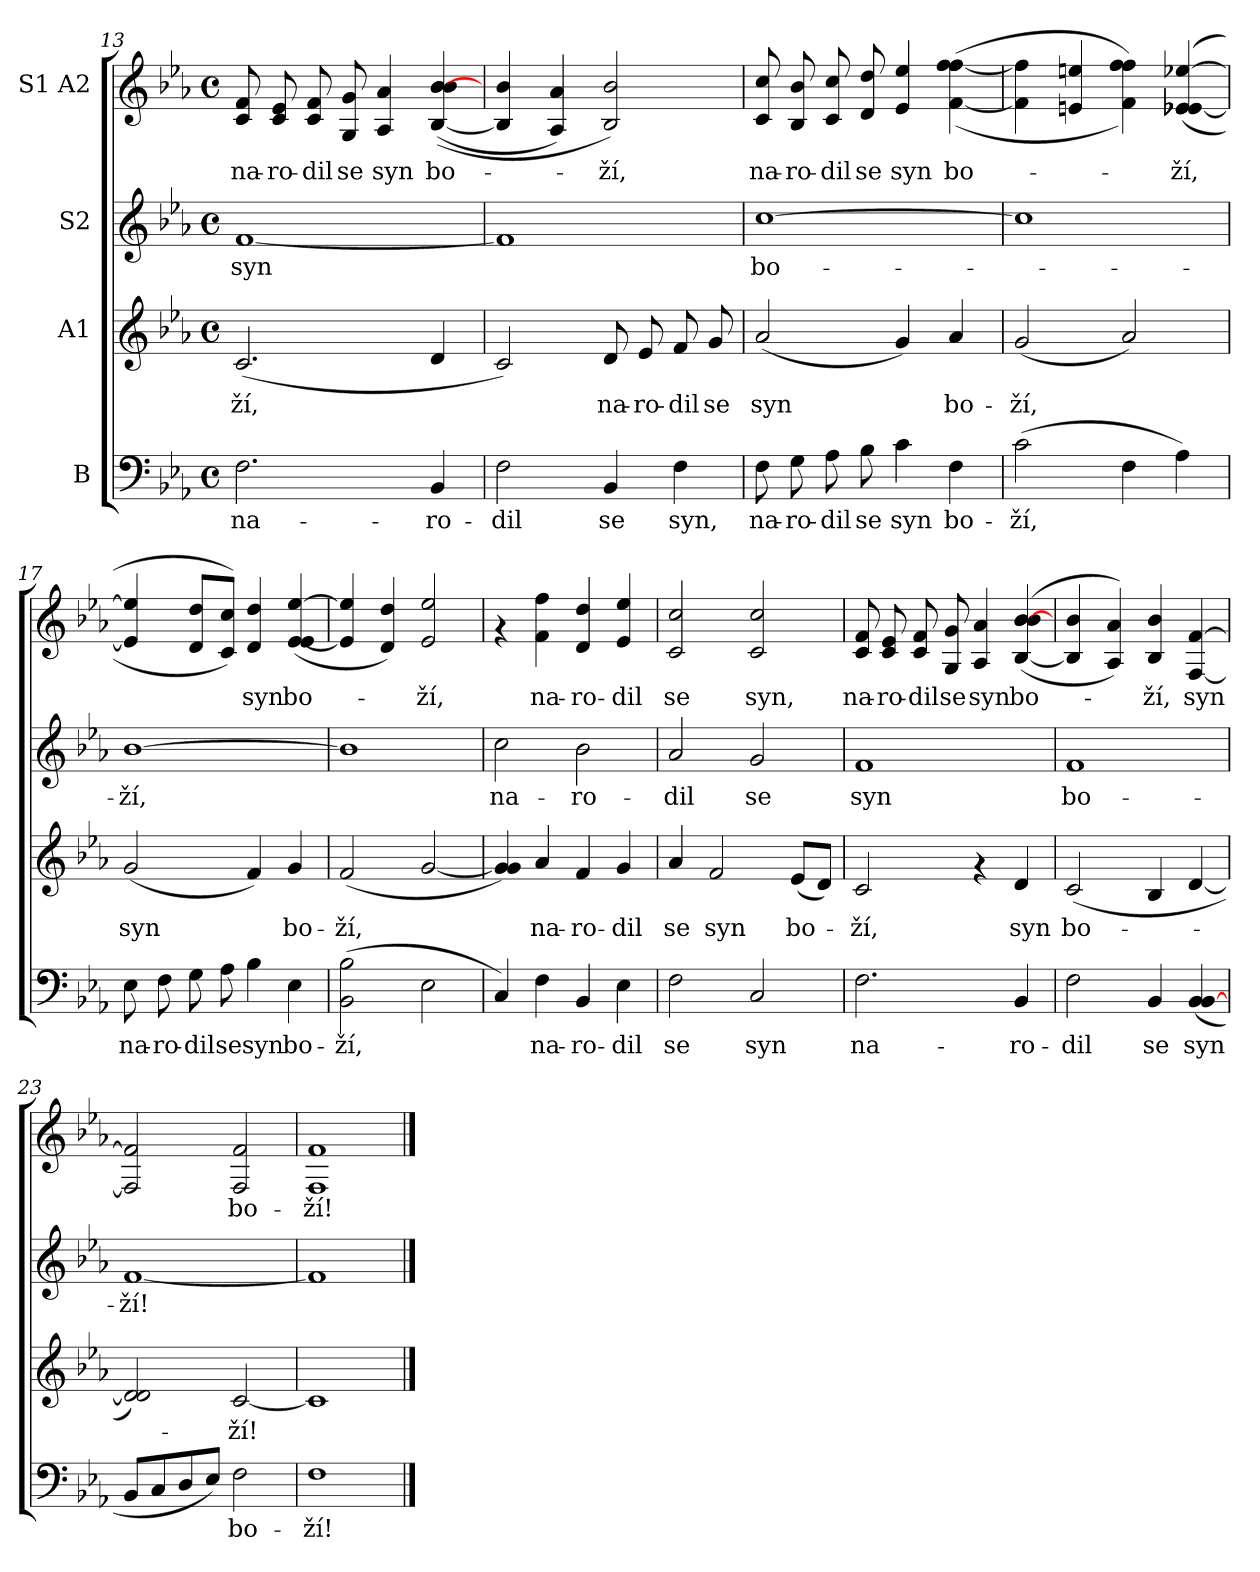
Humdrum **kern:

**kern	**text	**kern	**text	**kern	**text	**kern	**text
*part4	*part4	*part3	*part3	*part2	*part2	*part1	*part1
*staff4	*staff4	*staff3	*staff3	*staff2	*staff2	*staff1	*staff1
*I"B	*	*I"A1	*	*I"S2	*	*I"S1 A2	*
*clefF4	*	*clefG2	*	*clefG2	*	*clefG2	*
*k[b-e-a-]	*	*k[b-e-a-]	*	*k[b-e-a-]	*	*k[b-e-a-]	*
*E-:	*	*E-:	*	*E-:	*	*E-:	*
*M4/4	*	*M4/4	*	*M4/4	*	*M4/4	*
*met(c)	*	*met(c)	*	*met(c)	*	*met(c)	*
=13	=13	=13	=13	=13	=13	=13	=13
!	!LO:LY:b	!	!LO:LY:b	!	!LO:LY:b	!	!LO:LY:b
2.F\	na-	(<2.c/	-ží,	[<1f	syn	8c/ 8f/	na-
!	!	!	!	!	!	!	!LO:LY:b
.	.	.	.	.	.	8c/ 8e-/	-ro-
!	!	!	!	!	!	!	!LO:LY:b
.	.	.	.	.	.	8c/ 8f/	-dil
!	!	!	!	!	!	!	!LO:LY:b
.	.	.	.	.	.	8G/ 8g/	se
!	!	!	!	!	!	!	!LO:LY:b
.	.	.	.	.	.	4A-/ 4a-/	syn
!	!LO:LY:b	!	!	!	!	!	!LO:LY:b
4BB-/	-ro-	4d/	.	.	.	((<[<4B-/ 4b-/ 4b-/ [>4b-/	bo-
=14	=14	=14	=14	=14	=14	=14	=14
!	!LO:LY:b	!	!	!	!	!	!
2F\	-dil	2c/)	.	1f]	.	4B-/] 4b-/	.
.	.	.	.	.	.	4A-/ 4a-/)	.
!	!LO:LY:b	!	!LO:LY:b	!	!	!	!LO:LY:b
4BB-/	se	8d/	na-	.	.	2B-/ 2b-/)	-ží,
!	!	!	!LO:LY:b	!	!	!	!
.	.	8e-/	-ro-	.	.	.	.
!	!LO:LY:b	!	!LO:LY:b	!	!	!	!
4F\	syn,	8f/	-dil	.	.	.	.
!	!	!	!LO:LY:b	!	!	!	!
.	.	8g/	se	.	.	.	.
=15	=15	=15	=15	=15	=15	=15	=15
!	!LO:LY:b	!	!LO:LY:b	!	!LO:LY:b	!	!LO:LY:b
8F\	na-	(<2a-/	syn	[>1cc	bo-	8c/ 8cc/	na-
!	!LO:LY:b	!	!	!	!	!	!LO:LY:b
8G\	-ro-	.	.	.	.	8B-/ 8b-/	-ro-
!	!LO:LY:b	!	!	!	!	!	!LO:LY:b
8A-\	-dil	.	.	.	.	8c/ 8cc/	-dil
!	!LO:LY:b	!	!	!	!	!	!LO:LY:b
8B-\	se	.	.	.	.	8d/ 8dd/	se
!	!LO:LY:b	!	!	!	!	!	!LO:LY:b
4c\	syn	4g/)	.	.	.	4e-/ 4ee-/	syn
!	!LO:LY:b	!	!LO:LY:b	!	!	!	!LO:LY:b
4F\	bo-	4a-/	bo-	.	.	((>[>4f\ [>4ff\ 4ff\ 4ff\	bo-
!!LO:PB:g=z
=16	=16	=16	=16	=16	=16	=16	=16
!	!LO:LY:b	!	!LO:LY:b	!	!	!	!
(>2c\	-ží,	(<2g/	-ží,	1cc]	.	4f\] 4ff\]	.
.	.	.	.	.	.	4en/ 4een/	.
4F\	.	2a-/)	.	.	.	4f\ 4ff\ 4ff\))	.
!	!	!	!	!	!	!	!LO:LY:b
4A-\)	.	.	.	.	.	((<4e-X/ [<4e-X/ 4e-X/ [>4ee-X/	-ží,
=17	=17	=17	=17	=17	=17	=17	=17
!	!LO:LY:b	!	!LO:LY:b	!	!LO:LY:b	!	!
8E-\	na-	(<2g/	syn	[>1b-	-ží,	4e-/] 4ee-/]	.
!	!LO:LY:b	!	!	!	!	!	!
8F\	-ro-	.	.	.	.	.	.
!	!LO:LY:b	!	!	!	!	!	!
8G\	-dil	.	.	.	.	8d/ 8dd/L	.
!	!LO:LY:b	!	!	!	!	!	!
8A-\	se	.	.	.	.	8c/ 8cc/J))	.
!	!LO:LY:b	!	!	!	!	!	!LO:LY:b
4B-\	syn	4f/)	.	.	.	4d/ 4dd/	syn
!	!LO:LY:b	!	!LO:LY:b	!	!	!	!LO:LY:b
4E-\	bo-	4g/	bo-	.	.	(<[<4e-/ 4e-/ [>4ee-/	bo-
=18	=18	=18	=18	=18	=18	=18	=18
!	!LO:LY:b	!	!LO:LY:b	!	!	!	!
(2BB-\ 2B-\	-ží,	(<2f/	-ží,	1b-]	.	4e-/] 4ee-/]	.
.	.	.	.	.	.	4d/ 4dd/)	.
!	!	!	!	!	!	!	!LO:LY:b
2E-\	.	[<2g/	.	.	.	2e-/ 2ee-/	-ží,
=19	=19	=19	=19	=19	=19	=19	=19
!	!	!	!	!	!LO:LY:b	!	!
4C/)	.	4g/] 4g/)	.	2cc\	na-	4rf	.
!	!LO:LY:b	!	!LO:LY:b	!	!	!	!LO:LY:b
4F\	na-	4a-/	na-	.	.	4f\ 4ff\	na-
!	!LO:LY:b	!	!LO:LY:b	!	!LO:LY:b	!	!LO:LY:b
4BB-/	-ro-	4f/	-ro-	2b-\	-ro-	4d/ 4dd/	-ro-
!	!LO:LY:b	!	!LO:LY:b	!	!	!	!LO:LY:b
4E-\	-dil	4g/	-dil	.	.	4e-/ 4ee-/	-dil
=20	=20	=20	=20	=20	=20	=20	=20
!	!LO:LY:b	!	!LO:LY:b	!	!LO:LY:b	!	!LO:LY:b
2F\	se	4a-/	se	2a-/	-dil	2c/ 2cc/	se
!	!	!	!LO:LY:b	!	!	!	!
.	.	2f/	syn	.	.	.	.
!	!LO:LY:b	!	!	!	!LO:LY:b	!	!LO:LY:b
2C/	syn	.	.	2g/	se	2c/ 2cc/	syn,
!	!	!	!LO:LY:b	!	!	!	!
.	.	(<8e-/L	bo-	.	.	.	.
.	.	8d/J)	.	.	.	.	.
!!LO:LB:g=z
=21	=21	=21	=21	=21	=21	=21	=21
!	!LO:LY:b	!	!LO:LY:b	!	!LO:LY:b	!	!LO:LY:b
2.F\	na-	2c/	-ží,	1f	syn	8c/ 8f/	na-
!	!	!	!	!	!	!	!LO:LY:b
.	.	.	.	.	.	8c/ 8e-/	-ro-
!	!	!	!	!	!	!	!LO:LY:b
.	.	.	.	.	.	8c/ 8f/	-dil
!	!	!	!	!	!	!	!LO:LY:b
.	.	.	.	.	.	8G/ 8g/	se
!	!	!	!	!	!	!	!LO:LY:b
.	.	4rf	.	.	.	4A-/ 4a-/	syn
!	!LO:LY:b	!	!LO:LY:b	!	!	!	!LO:LY:b
4BB-/	-ro-	4d/	syn	.	.	((<[<4B-/ 4b-/ 4b-/ [>4b-/	bo-
=22	=22	=22	=22	=22	=22	=22	=22
!	!LO:LY:b	!	!LO:LY:b	!	!LO:LY:b	!	!
2F\	-dil	(<2c/	bo-	1f	bo-	4B-/] 4b-/	.
.	.	.	.	.	.	4A-/ 4a-/))	.
!	!LO:LY:b	!	!	!	!	!	!LO:LY:b
4BB-/	se	4B-/	.	.	.	4B-/ 4b-/	-ží,
!	!LO:LY:b	!	!	!	!	!	!LO:LY:b
(<4BB-/ [<4BB-/	syn	[<4d/	.	.	.	[<4F/ [>4f/	syn
=23	=23	=23	=23	=23	=23	=23	=23
!	!	!	!	!	!LO:LY:b	!	!
8BB-/L	.	2d/] 2d/)	.	[<1f	-ží!	2F/] 2f/]	.
8C/	.	.	.	.	.	.	.
8D/	.	.	.	.	.	.	.
8E-/J)	.	.	.	.	.	.	.
!	!LO:LY:b	!	!LO:LY:b	!	!	!	!LO:LY:b
2F\	bo-	[<2c/	-ží!	.	.	2F/ 2f/	bo-
=24	=24	=24	=24	=24	=24	=24	=24
!	!LO:LY:b	!	!	!	!	!	!LO:LY:b
1F	-ží!	1c]	.	1f]	.	1F 1f	-ží!
==	==	==	==	==	==	==	==
*-	*-	*-	*-	*-	*-	*-	*-
